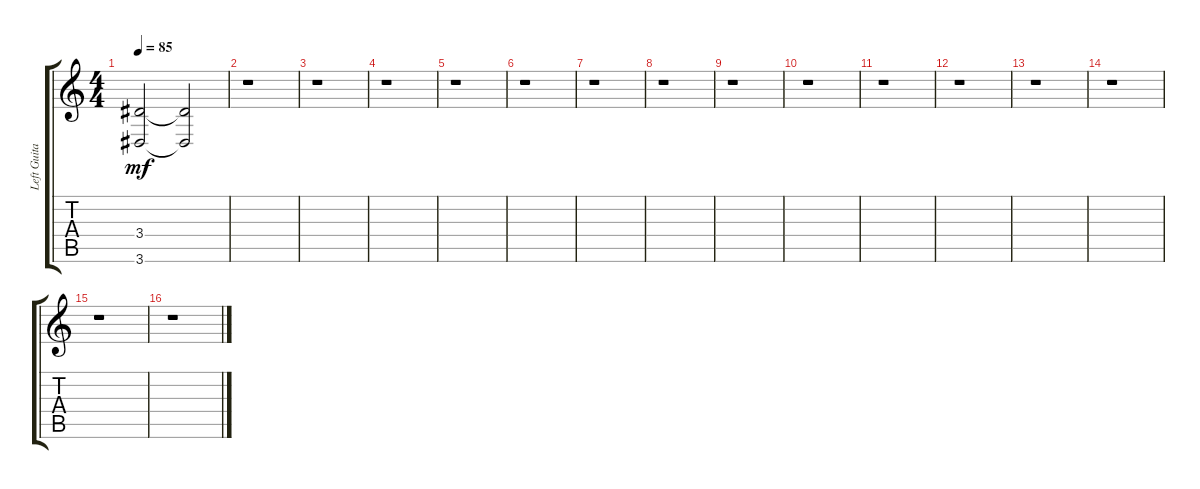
\track ("Left Guitar" "Left Guita") {instrument distortionguitar}
\staff {score tabs}
\tuning (D4 A3 F3 C3 G2 C2) {hide}
\ts (4 4)
\tempo 85
\clef g2
\ks c
(3.4{t} 3.6{t}).2{dy mf} (3.4{t} 3.6{t}).2 |
r.1 |
r.1 |
r.1 |
r.1 |
r.1 |
r.1 |
r.1 |
r.1 |
r.1 |
r.1 |
r.1 |
r.1 |
r.1 |
r.1 |
r.1
